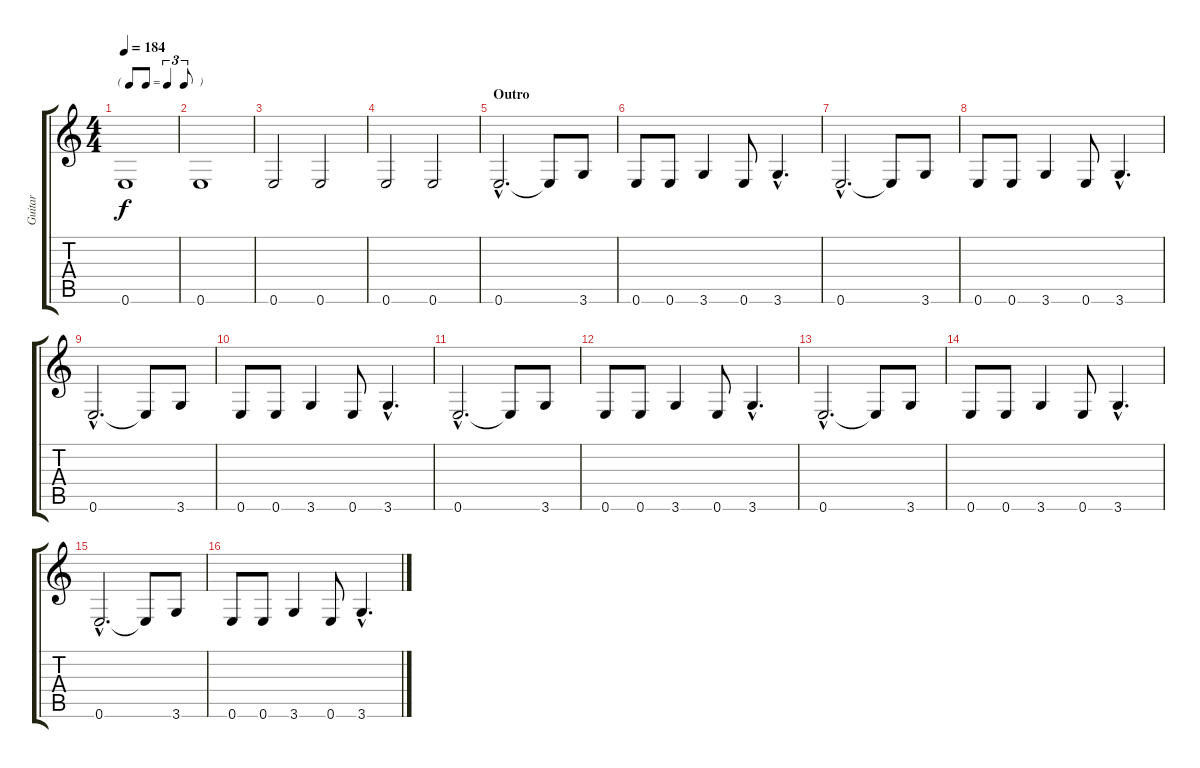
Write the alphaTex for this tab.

\track ("Guitar" "Guitar") {instrument overdrivenguitar}
\staff {score tabs}
\tuning (E4 B3 G3 D3 A2 E2) {hide}
\ts (4 4)
\tf triplet8th
\tempo 184
\clef g2
\ks c
0.6.1{dy f} |
0.6.1 |
0.6.2 0.6.2 |
0.6.2 0.6.2 |
\section ("" "Outro")
0.6{hac}.2{d} 0.6{t}.8 3.6.8 |
0.6.8 0.6.8 3.6.4 0.6.8 3.6{hac}.4{d} |
0.6{hac}.2{d} 0.6{t}.8 3.6.8 |
0.6.8 0.6.8 3.6.4 0.6.8 3.6{hac}.4{d} |
0.6{hac}.2{d} 0.6{t}.8 3.6.8 |
0.6.8 0.6.8 3.6.4 0.6.8 3.6{hac}.4{d} |
0.6{hac}.2{d} 0.6{t}.8 3.6.8 |
0.6.8 0.6.8 3.6.4 0.6.8 3.6{hac}.4{d} |
0.6{hac}.2{d} 0.6{t}.8 3.6.8 |
0.6.8 0.6.8 3.6.4 0.6.8 3.6{hac}.4{d} |
0.6{hac}.2{d} 0.6{t}.8 3.6.8 |
0.6.8 0.6.8 3.6.4 0.6.8 3.6{hac}.4{d}
